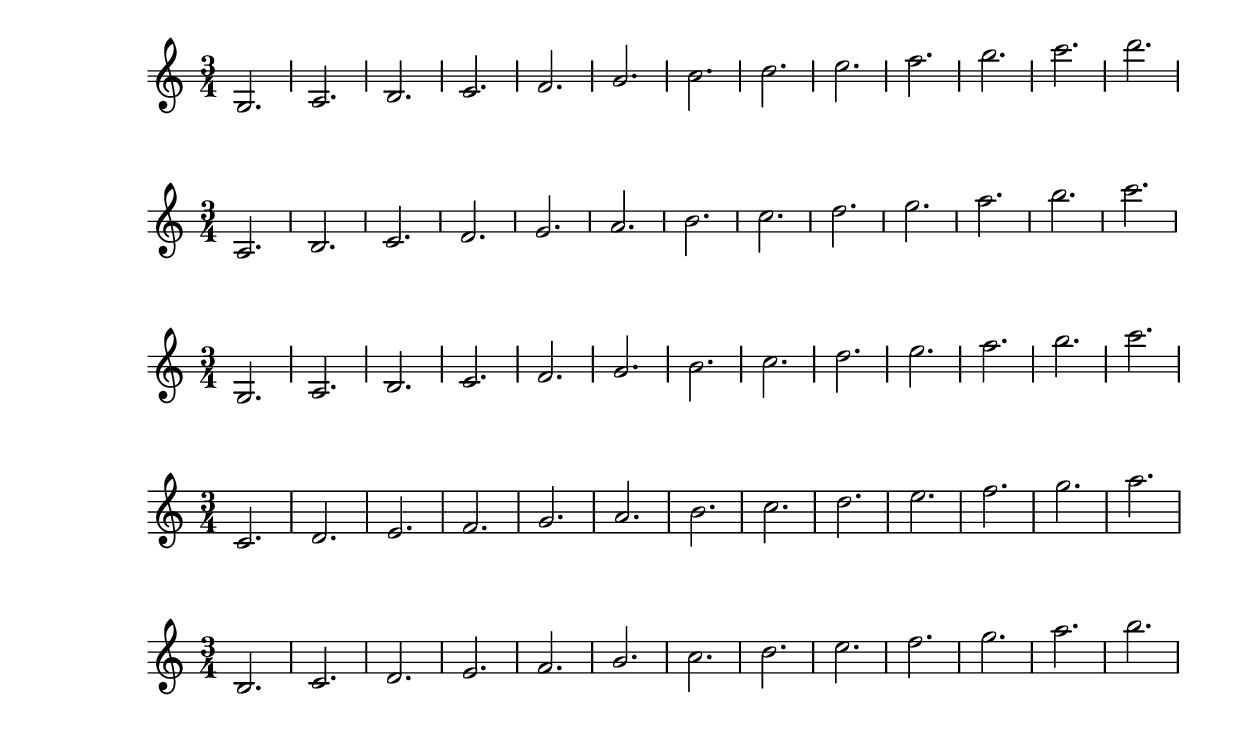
\version "2.19.21"
\header {
  texidoc = "Ledger lines should appear at every other location
for a variety of staves using both @code{line-count} and
@code{line-positions}."
}

notes = \relative {
  \time 3/4
  c'2. | d | e | f
  g2. | a | b | c
  d2. | e | f | g
  a2.
}

\new Staff {
  % upper and lower lines both odd
  #(define mylines '(-1 0 1))
  \override Staff.StaffSymbol.line-count = #(length mylines)
  \override Staff.StaffSymbol.line-positions = #mylines
  \notes
}

\new Staff {
  % upper and lower lines both even
  #(define mylines '(-2 0 2))
  \override Staff.StaffSymbol.line-positions = #mylines

  \override Staff.StaffSymbol.line-count = #(length mylines)
  \notes
}

\new Staff {
  % lower line odd, upper line even
  #(define mylines '(-1 0 2))
  \override Staff.StaffSymbol.line-positions = #mylines
  \override Staff.StaffSymbol.line-count = #(length mylines)
  \notes
}

\new Staff {
  % odd line count
  \override Staff.StaffSymbol.line-count = #5
  \notes
}

\new Staff {
  % even line count
  \override Staff.StaffSymbol.line-count = #4
  \notes
}
